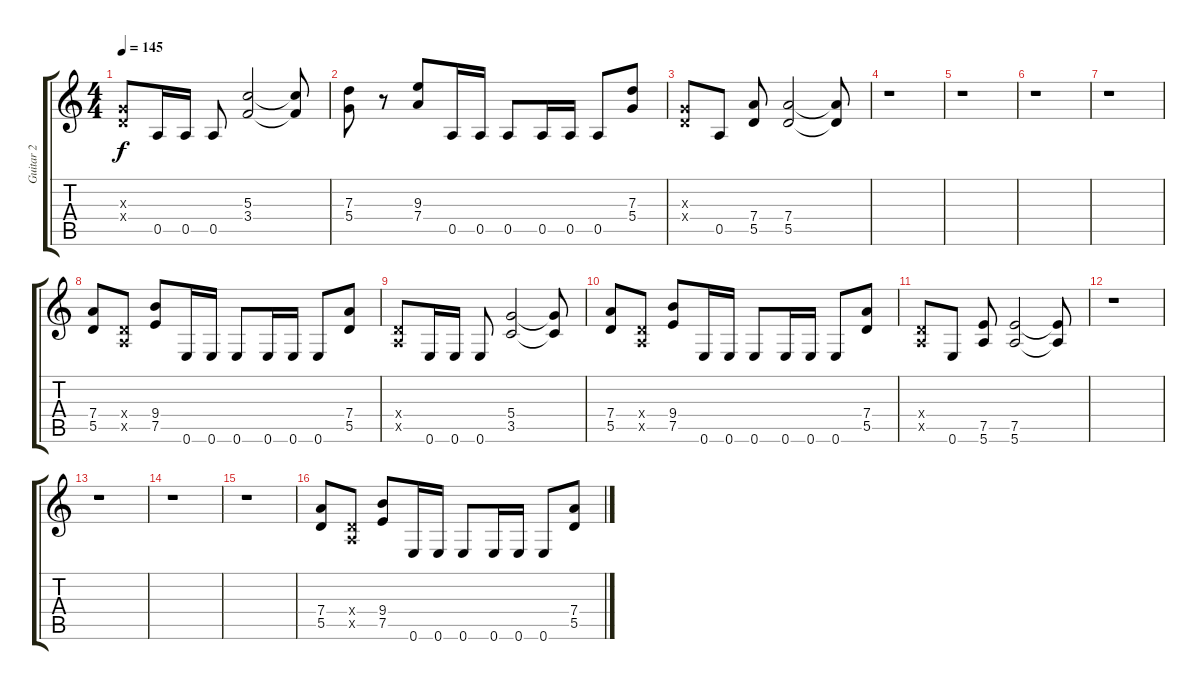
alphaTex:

\track ("Guitar 2" "Guitar 2") {instrument distortionguitar}
\staff {score tabs}
\tuning (E4 B3 G3 D3 A2 E2) {hide}
\ts (4 4)
\tempo 145
\clef g2
\ks c
(0.3{x} 0.4{x}).8{dy f} 0.5.16 0.5.16 0.5.8 (5.3 3.4).2 (5.3{t} 3.4{t}).8 |
(7.3 5.4).8 r.8 (9.3 7.4).8 0.5.16 0.5.16 0.5.8 0.5.16 0.5.16 0.5.8 (7.3 5.4).8 |
(0.3{x} 0.4{x}).8 0.5.8 (7.4 5.5).8 (7.4 5.5).2 (7.4{t} 5.5{t}).8 |
r.1 |
r.1 |
r.1 |
r.1 |
(7.4 5.5).8 (0.4{x} 0.5{x}).8 (9.4 7.5).8 0.6.16 0.6.16 0.6.8 0.6.16 0.6.16 0.6.8 (7.4 5.5).8 |
(0.4{x} 0.5{x}).8 0.6.16 0.6.16 0.6.8 (5.4 3.5).2 (5.4{t} 3.5{t}).8 |
(7.4 5.5).8 (0.4{x} 0.5{x}).8 (9.4 7.5).8 0.6.16 0.6.16 0.6.8 0.6.16 0.6.16 0.6.8 (7.4 5.5).8 |
(0.4{x} 0.5{x}).8 0.6.8 (7.5 5.6).8 (7.5 5.6).2 (7.5{t} 5.6{t}).8 |
r.1 |
r.1 |
r.1 |
r.1 |
(7.4 5.5).8 (0.4{x} 0.5{x}).8 (9.4 7.5).8 0.6.16 0.6.16 0.6.8 0.6.16 0.6.16 0.6.8 (7.4 5.5).8
